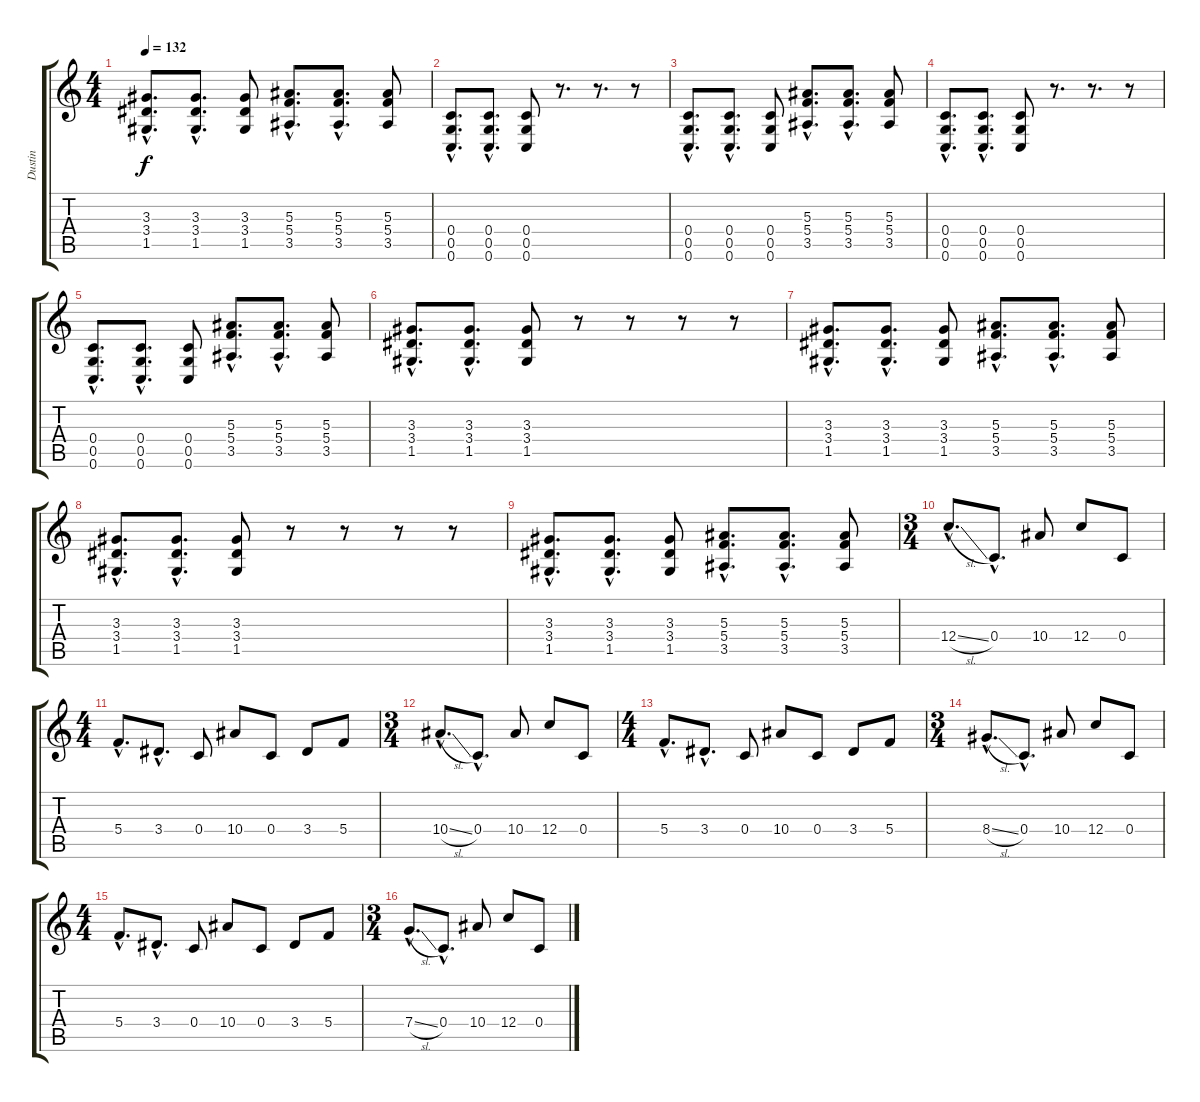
\track ("Dustin" "Dustin") {instrument distortionguitar}
\staff {score tabs}
\tuning (D4 A3 F3 C3 G2 C2) {hide}
\ts (4 4)
\tempo 132
\clef g2
\ks c
(3.3{hac} 3.4{hac} 1.5{hac}).8{d dy f} (3.3{hac} 3.4{hac} 1.5{hac}).8{d} (3.3 3.4 1.5).8 (5.3{hac} 5.4{hac} 3.5{hac}).8{d} (5.3{hac} 5.4{hac} 3.5{hac}).8{d} (5.3 5.4 3.5).8 |
(0.4{hac} 0.5{hac} 0.6{hac}).8{d} (0.4{hac} 0.5{hac} 0.6{hac}).8{d} (0.4 0.5 0.6).8 r.8{d} r.8{d} r.8 |
(0.4{hac} 0.5{hac} 0.6{hac}).8{d} (0.4{hac} 0.5{hac} 0.6{hac}).8{d} (0.4 0.5 0.6).8 (5.3{hac} 5.4{hac} 3.5{hac}).8{d} (5.3{hac} 5.4{hac} 3.5{hac}).8{d} (5.3 5.4 3.5).8 |
(0.4{hac} 0.5{hac} 0.6{hac}).8{d} (0.4{hac} 0.5{hac} 0.6{hac}).8{d} (0.4 0.5 0.6).8 r.8{d} r.8{d} r.8 |
(0.4{hac} 0.5{hac} 0.6{hac}).8{d} (0.4{hac} 0.5{hac} 0.6{hac}).8{d} (0.4 0.5 0.6).8 (5.3{hac} 5.4{hac} 3.5{hac}).8{d} (5.3{hac} 5.4{hac} 3.5{hac}).8{d} (5.3 5.4 3.5).8 |
(3.3{hac} 3.4{hac} 1.5{hac}).8{d} (3.3{hac} 3.4{hac} 1.5{hac}).8{d} (3.3 3.4 1.5).8 r.8 r.8 r.8 r.8 |
(3.3{hac} 3.4{hac} 1.5{hac}).8{d} (3.3{hac} 3.4{hac} 1.5{hac}).8{d} (3.3 3.4 1.5).8 (5.3{hac} 5.4{hac} 3.5{hac}).8{d} (5.3{hac} 5.4{hac} 3.5{hac}).8{d} (5.3 5.4 3.5).8 |
(3.3{hac} 3.4{hac} 1.5{hac}).8{d} (3.3{hac} 3.4{hac} 1.5{hac}).8{d} (3.3 3.4 1.5).8 r.8 r.8 r.8 r.8 |
(3.3{hac} 3.4{hac} 1.5{hac}).8{d} (3.3{hac} 3.4{hac} 1.5{hac}).8{d} (3.3 3.4 1.5).8 (5.3{hac} 5.4{hac} 3.5{hac}).8{d} (5.3{hac} 5.4{hac} 3.5{hac}).8{d} (5.3 5.4 3.5).8 |
\ts (3 4)
12.4{sl hac}.8{d volume 10} 0.4{hac}.8{d} 10.4.8 12.4.8 0.4.8 |
\ts (4 4)
5.4{hac}.8{d} 3.4{hac}.8{d} 0.4.8 10.4.8 0.4.8 3.4.8 5.4.8 |
\ts (3 4)
10.4{sl hac}.8{d volume 10} 0.4{hac}.8{d} 10.4.8 12.4.8 0.4.8 |
\ts (4 4)
5.4{hac}.8{d} 3.4{hac}.8{d} 0.4.8 10.4.8 0.4.8 3.4.8 5.4.8 |
\ts (3 4)
8.4{sl hac}.8{d volume 10} 0.4{hac}.8{d} 10.4.8 12.4.8 0.4.8 |
\ts (4 4)
5.4{hac}.8{d} 3.4{hac}.8{d} 0.4.8 10.4.8 0.4.8 3.4.8 5.4.8 |
\ts (3 4)
7.4{sl hac}.8{d volume 10} 0.4{hac}.8{d} 10.4.8 12.4.8 0.4.8
